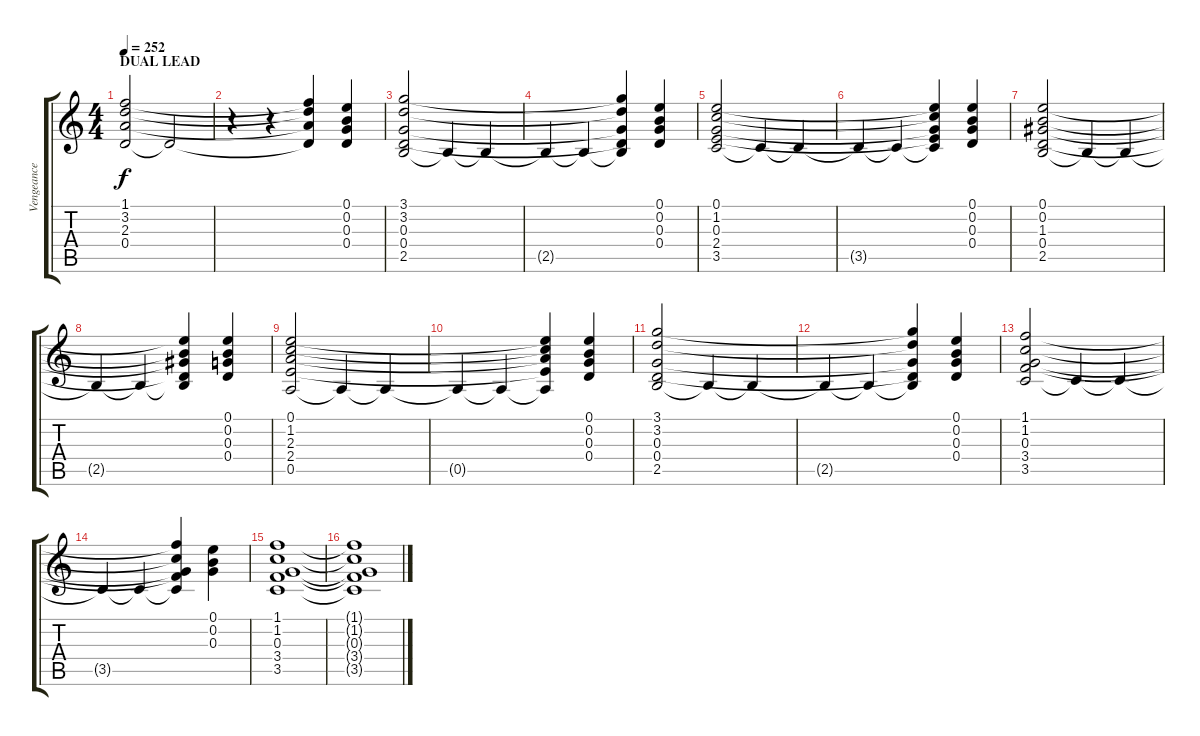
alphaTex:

\track ("Vengeance extra" "Vengeance ") {instrument distortionguitar}
\staff {score tabs}
\tuning (E4 B3 G3 D3 A2 D2) {hide}
\ts (4 4)
\section ("" "DUAL LEAD")
\tempo 252
\clef g2
\ks c
(1.1 3.2 2.3 0.4).2{dy f instrument electricguitarclean} 0.4{t}.2 |
r.4 r.4 (1.1{t} 3.2{t} 2.3{t} 0.4{t}).4 (0.1 0.2 0.3 0.4).4 |
(3.1 3.2 0.3 0.4 2.5).2 2.5{t}.4 2.5{t}.4 |
2.5{t}.4 2.5{t}.4 (3.1{t} 3.2{t} 0.3{t} 0.4{t} 2.5{t}).4 (0.1 0.2 0.3 0.4).4 |
(0.1 1.2 0.3 2.4 3.5).2 3.5{t}.4 3.5{t}.4 |
3.5{t}.4 3.5{t}.4 (0.1{t} 1.2{t} 0.3{t} 2.4{t} 3.5{t}).4 (0.1 0.2 0.3 0.4).4 |
(0.1 0.2 1.3 0.4 2.5).2 2.5{t}.4 2.5{t}.4 |
2.5{t}.4 2.5{t}.4 (0.1{t} 0.2{t} 1.3{t} 0.4{t} 2.5{t}).4 (0.1 0.2 0.3 0.4).4 |
(0.1 1.2 2.3 2.4 0.5).2 0.5{t}.4 0.5{t}.4 |
0.5{t}.4 0.5{t}.4 (0.1{t} 1.2{t} 2.3{t} 2.4{t} 0.5{t}).4 (0.1 0.2 0.3 0.4).4 |
(3.1 3.2 0.3 0.4 2.5).2 2.5{t}.4 2.5{t}.4 |
2.5{t}.4 2.5{t}.4 (3.1{t} 3.2{t} 0.3{t} 0.4{t} 2.5{t}).4 (0.1 0.2 0.3 0.4).4 |
(1.1 1.2 0.3 3.4 3.5).2 3.5{t}.4 3.5{t}.4 |
3.5{t}.4 3.5{t}.4 (1.1{t} 1.2{t} 0.3{t} 3.4{t} 3.5{t}).4 (0.1 0.2 0.3).4 |
(1.1 1.2 0.3 3.4 3.5).1 |
(1.1{t} 1.2{t} 0.3{t} 3.4{t} 3.5{t}).1
